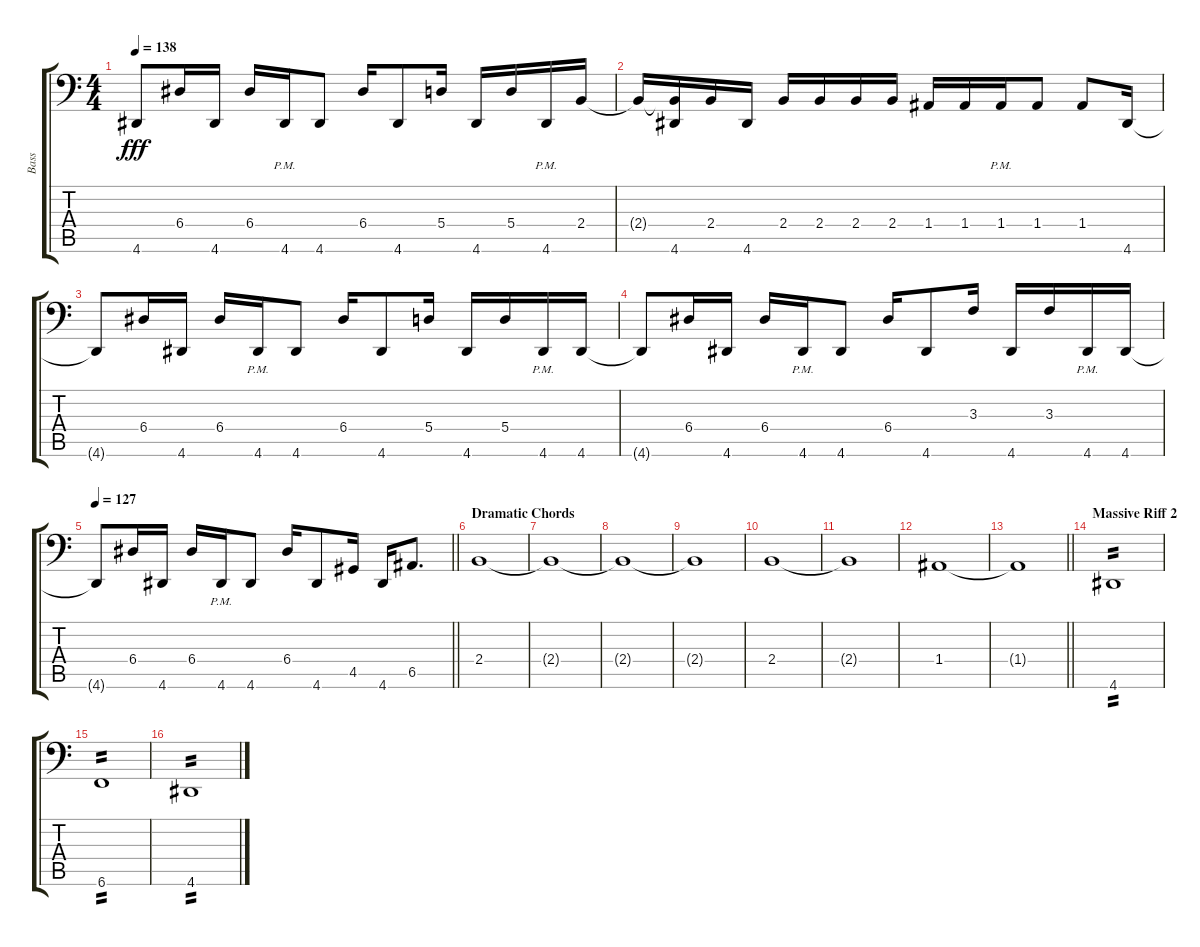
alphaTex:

\track ("Bass" "Bass") {instrument electricbassfinger}
\staff {score tabs}
\tuning (C3 G2 D2 A1 E1 B0) {hide}
\ts (4 4)
\tempo 138
\clef f4
\ks c
4.6{t}.8{dy fff} 6.4.16 4.6.16 6.4.16 4.6{pm}.16 4.6.8 6.4.16 4.6.8 5.4.16 4.6.16 5.4.16 4.6{pm}.16 2.4.16 |
2.4{t}.16 (2.4{t} 4.6).16 2.4.16 4.6.16 2.4.16 2.4.16 2.4.16 2.4.16 1.4.16 1.4.16 1.4{pm}.16 1.4.8 1.4.8 4.6.16 |
4.6{t}.8 6.4.16 4.6.16 6.4.16 4.6{pm}.16 4.6.8 6.4.16 4.6.8 5.4.16 4.6.16 5.4.16 4.6{pm}.16 4.6.16 |
4.6{t}.8 6.4.16 4.6.16 6.4.16 4.6{pm}.16 4.6.8 6.4.16 4.6.8 3.3.16 4.6.16 3.3.16 4.6{pm}.16 4.6.16 |
\tempo 127
\barLineRight lightlight
4.6{t}.8 6.4.16 4.6.16 6.4.16 4.6{pm}.16 4.6.8 6.4.16 4.6.8 4.5.16 4.6.16 6.5.8{d} |
\section ("" "Dramatic Chords")
2.4.1 |
2.4{t}.1 |
2.4{t}.1 |
2.4{t}.1 |
2.4.1 |
2.4{t}.1 |
1.4.1 |
\barLineRight lightlight
1.4{t}.1 |
\section ("" "Massive Riff 2")
4.6.1{tp 2} |
6.6.1{tp 2} |
4.6.1{tp 2}
